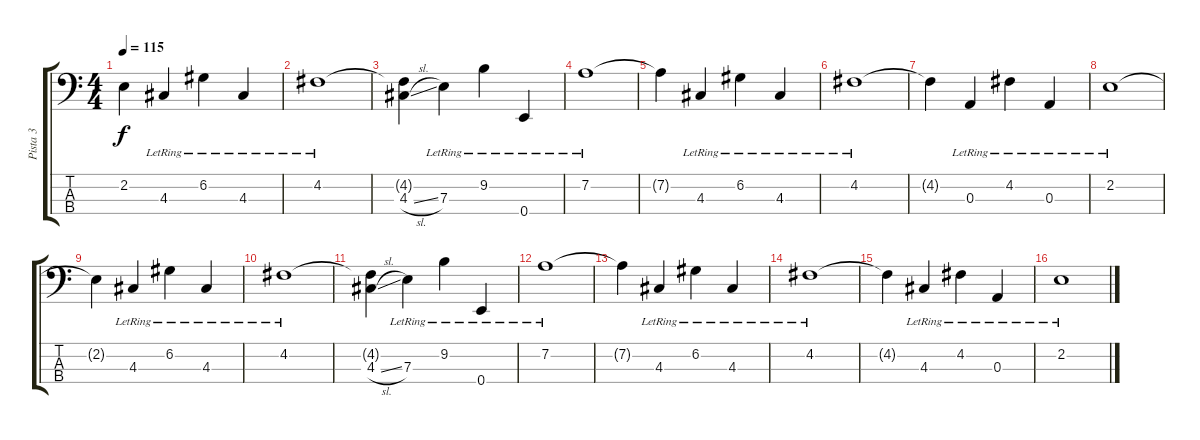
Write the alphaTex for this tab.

\track ("Pista 3" "Pista 3") {instrument electricbassfinger}
\staff {score tabs}
\tuning (G2 D2 A1 E1) {hide}
\ts (4 4)
\tempo 115
\clef f4
\ks c
2.2{t}.4{dy f} 4.3{lr}.4 6.2{lr}.4 4.3{lr}.4 |
4.2{lr}.1 |
(4.2{t} 4.3{sl}).4 7.3{lr}.4 9.2{lr}.4 0.4{lr}.4 |
7.2{lr}.1 |
7.2{t}.4 4.3{lr}.4 6.2{lr}.4 4.3{lr}.4 |
4.2{lr}.1 |
4.2{t}.4 0.3{lr}.4 4.2{lr}.4 0.3{lr}.4 |
2.2{lr}.1 |
2.2{t}.4 4.3{lr}.4 6.2{lr}.4 4.3{lr}.4 |
4.2{lr}.1 |
(4.2{t} 4.3{sl}).4 7.3{lr}.4 9.2{lr}.4 0.4{lr}.4 |
7.2{lr}.1 |
7.2{t}.4 4.3{lr}.4 6.2{lr}.4 4.3{lr}.4 |
4.2{lr}.1 |
4.2{t}.4 4.3{lr}.4 4.2{lr}.4 0.3{lr}.4 |
2.2{lr}.1
